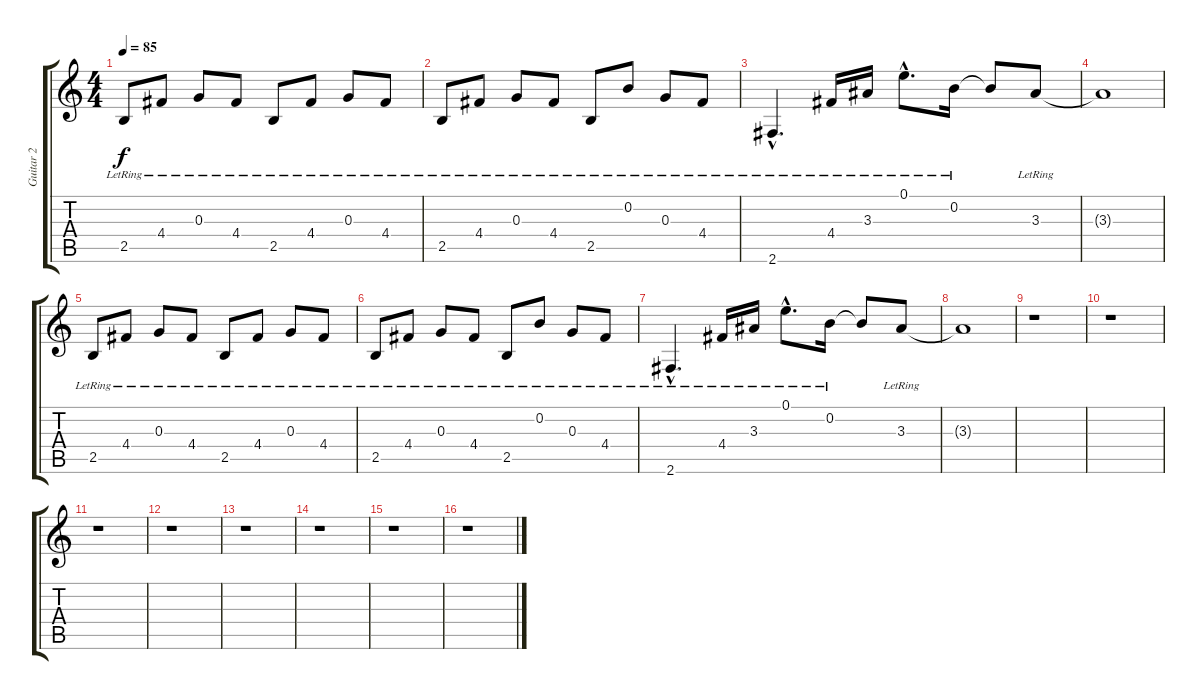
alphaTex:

\track ("Guitar 2" "Guitar 2") {instrument electricguitarclean}
\staff {score tabs}
\tuning (E4 B3 G3 D3 A2 E2) {hide}
\ts (4 4)
\tempo 85
\clef g2
\ks c
2.5{lr}.8{dy f} 4.4{lr}.8 0.3{lr}.8 4.4{lr}.8 2.5{lr}.8 4.4{lr}.8 0.3{lr}.8 4.4{lr}.8 |
2.5{lr}.8 4.4{lr}.8 0.3{lr}.8 4.4{lr}.8 2.5{lr}.8 0.2{lr}.8 0.3{lr}.8 4.4{lr}.8 |
2.6{hac lr}.4{d} 4.4{lr}.16 3.3{lr}.16 0.1{hac lr}.8{d} 0.2{lr}.16 0.2{t}.8 3.3{lr}.8 |
3.3{t}.1 |
2.5{lr}.8 4.4{lr}.8 0.3{lr}.8 4.4{lr}.8 2.5{lr}.8 4.4{lr}.8 0.3{lr}.8 4.4{lr}.8 |
2.5{lr}.8 4.4{lr}.8 0.3{lr}.8 4.4{lr}.8 2.5{lr}.8 0.2{lr}.8 0.3{lr}.8 4.4{lr}.8 |
2.6{hac lr}.4{d} 4.4{lr}.16 3.3{lr}.16 0.1{hac lr}.8{d} 0.2{lr}.16 0.2{t}.8 3.3{lr}.8 |
3.3{t}.1 |
r.1 |
r.1 |
r.1 |
r.1 |
r.1 |
r.1 |
r.1 |
r.1
